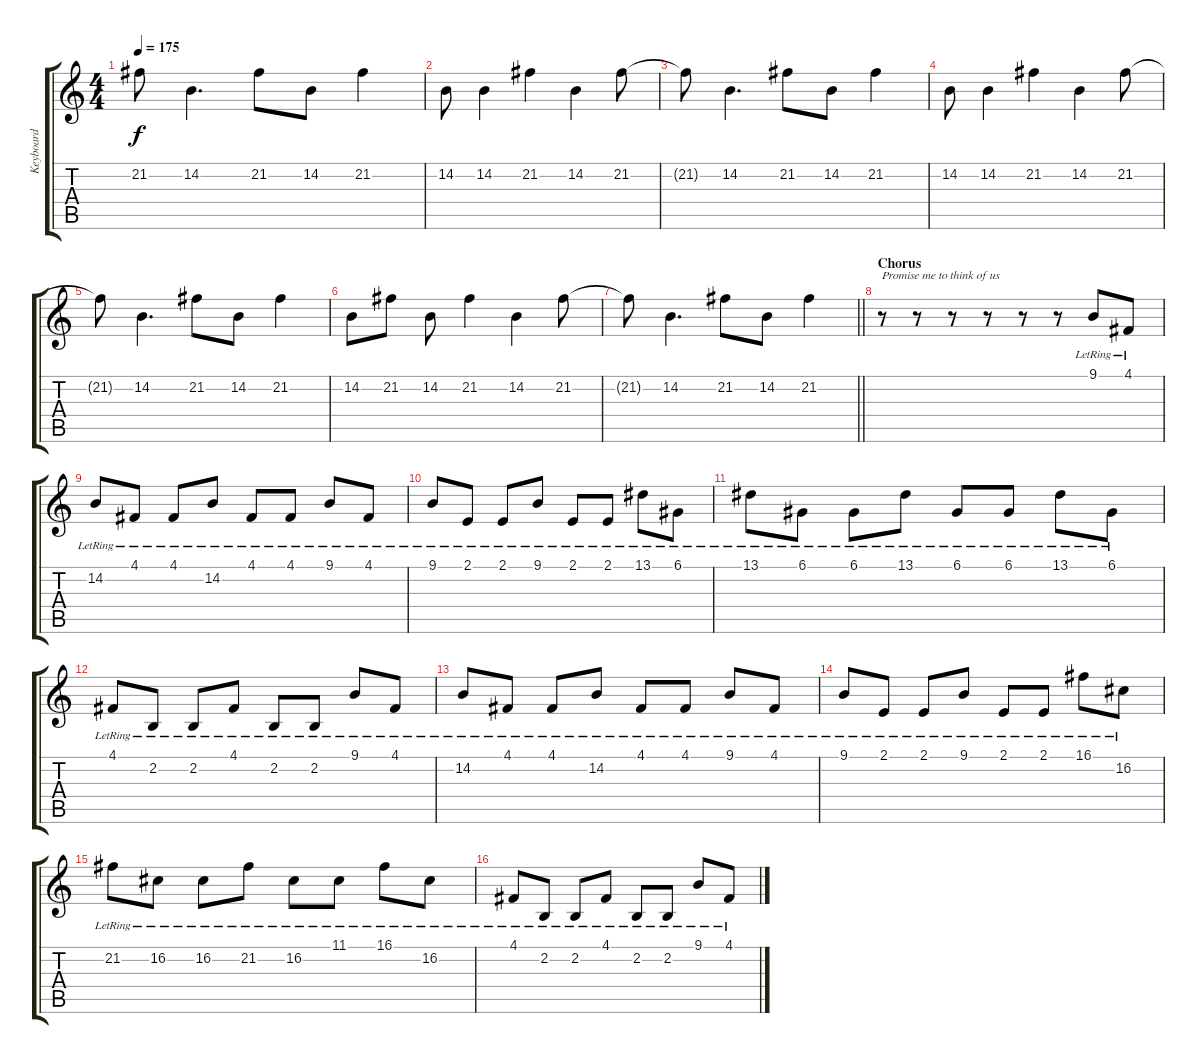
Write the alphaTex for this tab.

\track ("Keyboard" "Keyboard") {instrument lead2sawtooth}
\staff {score tabs}
\tuning (D4 A3 F3 C3 G2 C2) {hide}
\ts (4 4)
\tempo 175
\clef g2
\ks c
21.2{t}.8{dy f} 14.2.4{d} 21.2.8 14.2.8 21.2.4 |
14.2.8{volume 9 instrument lead2sawtooth} 14.2.4 21.2.4 14.2.4 21.2.8 |
21.2{t}.8 14.2.4{d} 21.2.8 14.2.8 21.2.4 |
14.2.8{volume 9 instrument lead2sawtooth} 14.2.4 21.2.4 14.2.4 21.2.8 |
21.2{t}.8 14.2.4{d} 21.2.8 14.2.8 21.2.4 |
14.2.8{volume 9 instrument lead2sawtooth} 21.2.8 14.2.8 21.2.4 14.2.4 21.2.8 |
\barLineRight lightlight
21.2{t}.8 14.2.4{d} 21.2.8 14.2.8 21.2.4 |
\section ("" "Chorus")
r.8{txt "Promise me to think of us" volume 9 instrument acousticgrandpiano} r.8 r.8 r.8 r.8 r.8 9.1{lr}.8 4.1{lr}.8 |
14.2{lr}.8 4.1{lr}.8 4.1{lr}.8 14.2{lr}.8 4.1{lr}.8 4.1{lr}.8 9.1{lr}.8 4.1{lr}.8 |
9.1{lr}.8 2.1{lr}.8 2.1{lr}.8 9.1{lr}.8 2.1{lr}.8 2.1{lr}.8 13.1{lr}.8 6.1{lr}.8 |
13.1{lr}.8 6.1{lr}.8 6.1{lr}.8 13.1{lr}.8 6.1{lr}.8 6.1{lr}.8 13.1{lr}.8 6.1{lr}.8 |
4.1{lr}.8 2.2{lr}.8 2.2{lr}.8 4.1{lr}.8 2.2{lr}.8 2.2{lr}.8 9.1{lr}.8 4.1{lr}.8 |
14.2{lr}.8 4.1{lr}.8 4.1{lr}.8 14.2{lr}.8 4.1{lr}.8 4.1{lr}.8 9.1{lr}.8 4.1{lr}.8 |
9.1{lr}.8 2.1{lr}.8 2.1{lr}.8 9.1{lr}.8 2.1{lr}.8 2.1{lr}.8 16.1{lr}.8 16.2{lr}.8 |
21.2{lr}.8 16.2{lr}.8 16.2{lr}.8 21.2{lr}.8 16.2{lr}.8 11.1{lr}.8 16.1{lr}.8 16.2{lr}.8 |
4.1{lr}.8 2.2{lr}.8 2.2{lr}.8 4.1{lr}.8 2.2{lr}.8 2.2{lr}.8 9.1{lr}.8 4.1{lr}.8
